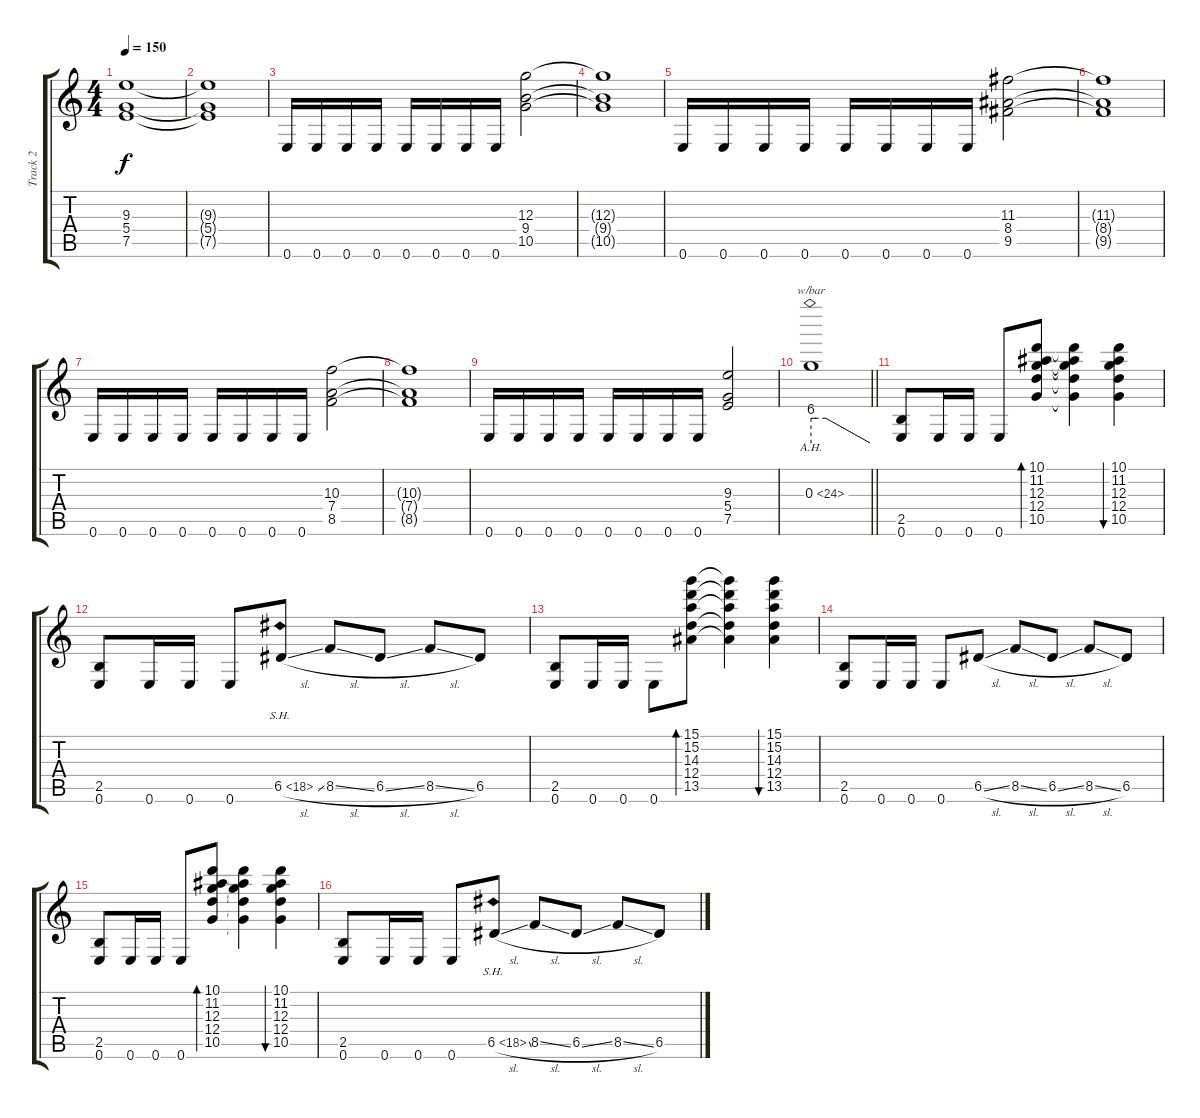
\track ("Track 2" "Track 2") {instrument distortionguitar}
\staff {score tabs}
\tuning (E4 B3 G3 D3 A2 E2) {hide}
\ts (4 4)
\tempo 150
\clef g2
\ks c
(9.3 5.4 7.5).1{dy f} |
(9.3{t} 5.4{t} 7.5{t}).1 |
0.6.16 0.6.16 0.6.16 0.6.16 0.6.16 0.6.16 0.6.16 0.6.16 (12.3 9.4 10.5).2 |
(12.3{t} 9.4{t} 10.5{t}).1 |
0.6.16 0.6.16 0.6.16 0.6.16 0.6.16 0.6.16 0.6.16 0.6.16 (11.3 8.4 9.5).2 |
(11.3{t} 8.4{t} 9.5{t}).1 |
0.6.16 0.6.16 0.6.16 0.6.16 0.6.16 0.6.16 0.6.16 0.6.16 (10.3 7.4 8.5).2 |
(10.3{t} 7.4{t} 8.5{t}).1 |
0.6.16 0.6.16 0.6.16 0.6.16 0.6.16 0.6.16 0.6.16 0.6.16 (9.3 5.4 7.5).2 |
\barLineRight lightlight
0.3{ah 24}.1{tbe (custom default 0 24 5 24 15 24 60 0)} |
(2.5 0.6).8 0.6.16 0.6.16 0.6.8 (10.1 11.2 12.3 12.4 10.5).8{bd 60} (10.1{t} 11.2{t} 12.3{t} 12.4{t} 10.5{t}).4 (10.1 11.2 12.3 12.4 10.5).4{bu 120} |
(2.5 0.6).8 0.6.16 0.6.16 0.6.8 6.5{sh 12 sl}.8 8.5{sl}.8 6.5{sl}.8 8.5{sl}.8 6.5.8 |
(2.5 0.6).8 0.6.16 0.6.16 0.6.8 (15.1 15.2 14.3 12.4 13.5).8{bd 120} (15.1{t} 15.2{t} 14.3{t} 12.4{t} 13.5{t}).4 (15.1 15.2 14.3 12.4 13.5).4{bu 120} |
(2.5 0.6).8 0.6.16 0.6.16 0.6.8 6.5{sl}.8 8.5{sl}.8 6.5{sl}.8 8.5{sl}.8 6.5.8 |
(2.5 0.6).8 0.6.16 0.6.16 0.6.8 (10.1 11.2 12.3 12.4 10.5).8{bd 60} (10.1{t} 11.2{t} 12.3{t} 12.4{t} 10.5{t}).4 (10.1 11.2 12.3 12.4 10.5).4{bu 120} |
(2.5 0.6).8 0.6.16 0.6.16 0.6.8 6.5{sh 12 sl}.8 8.5{sl}.8 6.5{sl}.8 8.5{sl}.8 6.5.8
